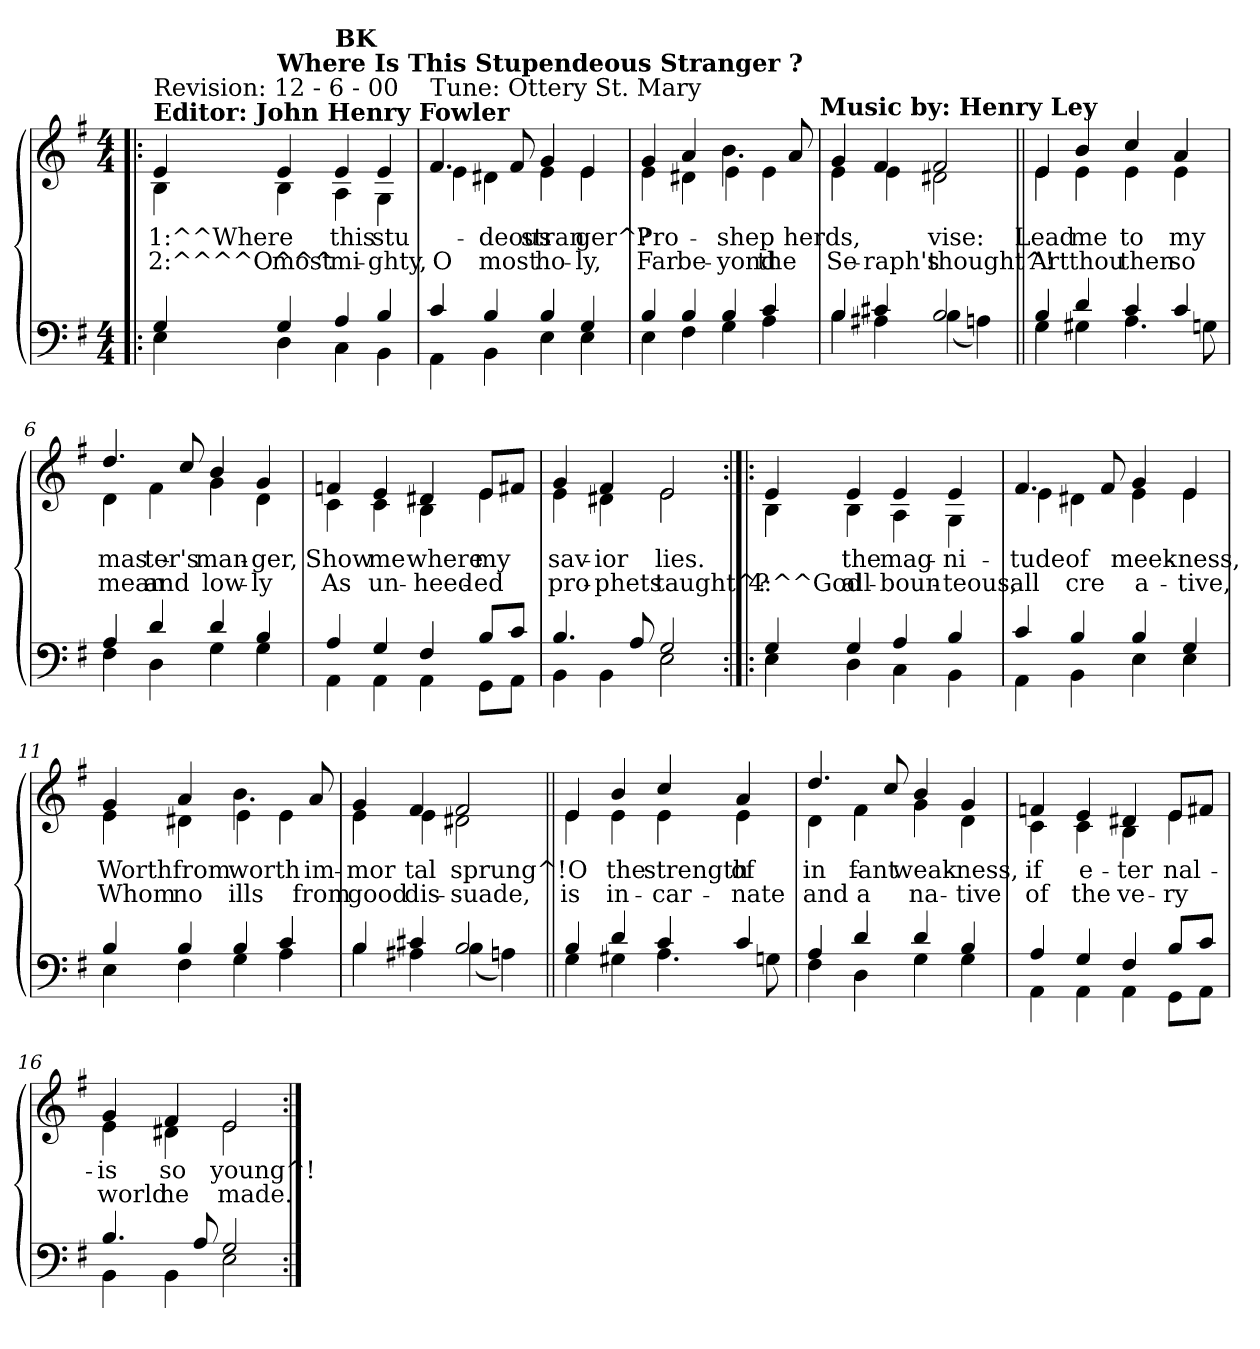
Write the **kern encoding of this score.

**kern	**kern	**text	**text
*part2	*part1	*part1	*part1
*staff2	*staff1	*staff1	*staff1
*clefF4	*clefG2	*	*
*k[f#]	*k[f#]	*	*
*G:	*G:	*	*
*M4/4	*M4/4	*	*
=1!|:	=1!|:	=1!|:	=1!|:
*^	*^	*	*
!	!	!LO:TX:a:B:t=Editor&colon;  John Henry Fowler	!	!	!
!	!	!LO:TX:a:t=Revision&colon;  12 - 6 - 00	!	!	!
!	!	!	!	!LO:LY:b	!LO:LY:b
4G/	4E\	4e/	4B\	1:^^Where	2:^^^^O^^^
!	!	!LO:TX:a:B:t=Where Is This Stupendeous Stranger  ?	!	!	!
!	!	!	!	!LO:LY:b	!LO:LY:b
4G/	4D\	4e/	4B\	.	most
!	!	!LO:TX:a:B:t=BK	!	!	!
!	!	!	!	!LO:LY:b	!LO:LY:b
4A/	4C\	4e/	4A\	this	mi-
!	!	!	!	!LO:LY:b	!LO:LY:b
4B/	4BB\	4e/	4G\	stu-	-ghty,
=2	=2	=2	=2	=2	=2
!	!	!LO:TX:a:t=Tune&colon;  Ottery  St.  Mary	!	!	!
!	!	!	!	!	!LO:LY:b
4c/	4AA\	4.f#/	4e\	.	O
!	!	!	!	!LO:LY:b	!LO:LY:b
4B/	4BB\	.	4d#X\	deous	most
.	.	8f#/	.	.	.
!	!	!	!	!LO:LY:b	!LO:LY:b
4B/	4E\	4g/	4e\	stran	ho-
!	!	!	!	!LO:LY:b	!LO:LY:b
4G/	4E\	4e/	4e\	-ger^?	ly,
=3	=3	=3	=3	=3	=3
!	!	!	!	!LO:LY:b	!LO:LY:b
4B/	4E\	4g/	4e\	Pro-	-Far
!	!	!	!	!LO:LY:b	!LO:LY:b
4B/	4F#\	4a/	4d#X\	.	be-
!	!	!	!	!LO:LY:b	!LO:LY:b
4B/	4G\	4.b\	4e\	shep	-yond
!	!	!	!	!	!LO:LY:b
4c/	4A\	.	4e\	.	the
!	!	!	!	!LO:LY:b	!
.	.	8a/	.	herds,	.
!	!	!LO:TX:a:B:t=Music by&colon;  Henry Ley	!	!	!
=4	=4	=4	=4	=4	=4
!	!	!	!	!LO:LY:b	!LO:LY:b
4B/	4B\	4g/	4e\	.	Se-
!	!	!	!	!	!LO:LY:b
4c#X/	4A#X\	4f#/	4e\	.	-raph's
!	!	!	!	!LO:LY:b	!LO:LY:b
2B/	(>4B\	2f#/	2d#X\	-vise:	thought^!
.	4An\)	.	.	.	.
!!LO:LB:g=z	!!
=5||	=5||	=5||	=5||	=5||	=5||
!	!	!	!	!LO:LY:b	!LO:LY:b
4B/	4G\	4e/	4e\	Lead	Art
!	!	!	!	!LO:LY:b	!LO:LY:b
4d/	4G#X\	4b/	4e\	me	thou
!	!	!	!	!LO:LY:b	!LO:LY:b
4c/	4.A\	4cc/	4e\	to	then
!	!	!	!	!LO:LY:b	!LO:LY:b
4c/	.	4a/	4e\	my	so
.	8Gn\	.	.	.	.
=6	=6	=6	=6	=6	=6
!	!	!	!	!LO:LY:b	!LO:LY:b
4A/	4F#\	4.dd/	4d\	mas-	mean
!	!	!	!	!LO:LY:b	!LO:LY:b
4d/	4D\	.	4f#\	-ter's	and
.	.	8cc/	.	.	.
!	!	!	!	!LO:LY:b	!LO:LY:b
4d/	4G\	4b/	4g\	man-	low-
!	!	!	!	!LO:LY:b	!LO:LY:b
4B/	4G\	4g/	4d\	-ger,	-ly
=7	=7	=7	=7	=7	=7
!	!	!	!	!LO:LY:b	!LO:LY:b
4A/	4AA\	4fn/	4c\	Show	As
!	!	!	!	!LO:LY:b	!LO:LY:b
4G/	4AA\	4e/	4c\	me	un-
!	!	!	!	!LO:LY:b	!LO:LY:b
4F#/	4AA\	4d#X/	4B\	where	-heed-
!	!	!	!	!LO:LY:b	!LO:LY:b
8B/L	8GG\L	8e/L	4e\	my	-ed
8c/J	8AA\J	8f#X/J	.	.	.
=8	=8	=8	=8	=8	=8
!	!	!	!	!LO:LY:b	!LO:LY:b
4.B/	4BB\	4g/	4e\	sav-	pro-
!	!	!	!	!LO:LY:b	!LO:LY:b
.	4BB\	4f#/	4d#X\	-ior	-phets
8A/	.	.	.	.	.
!	!	!	!	!LO:LY:b	!LO:LY:b
2G/	2E\	2e/	2e\	lies.	taught^?
!!LO:LB:g=z	!!
=9:|!|:	=9:|!|:	=9:|!|:	=9:|!|:	=9:|!|:	=9:|!|:
!	!	!	!	!LO:LY:b	!LO:LY:b
4G/	4E\	4e/	4B\	.	4:^^God
!	!	!	!	!LO:LY:b	!LO:LY:b
4G/	4D\	4e/	4B\	the	all-
!	!	!	!	!LO:LY:b	!LO:LY:b
4A/	4C\	4e/	4A\	mag-	-boun-
!	!	!	!	!LO:LY:b	!LO:LY:b
4B/	4BB\	4e/	4G\	-ni-	-teous,
=10	=10	=10	=10	=10	=10
!	!	!	!	!LO:LY:b	!LO:LY:b
4c/	4AA\	4.f#/	4e\	-tude	all
!	!	!	!	!LO:LY:b	!LO:LY:b
4B/	4BB\	.	4d#X\	of	cre
.	.	8f#/	.	.	.
!	!	!	!	!LO:LY:b	!LO:LY:b
4B/	4E\	4g/	4e\	meek-	a-
!	!	!	!	!LO:LY:b	!LO:LY:b
4G/	4E\	4e/	4e\	-ness,	-tive,
=11	=11	=11	=11	=11	=11
!	!	!	!	!LO:LY:b	!LO:LY:b
4B/	4E\	4g/	4e\	-Worth	Whom
!	!	!	!	!LO:LY:b	!LO:LY:b
4B/	4F#\	4a/	4d#X\	from	no
!	!	!	!	!LO:LY:b	!LO:LY:b
4B/	4G\	4.b\	4e\	worth	ills
4c/	4A\	.	4e\	.	.
!	!	!	!	!LO:LY:b	!LO:LY:b
.	.	8a/	.	im-	from
=12	=12	=12	=12	=12	=12
!	!	!	!	!LO:LY:b	!LO:LY:b
4B/	4B\	4g/	4e\	mor	good
!	!	!	!	!LO:LY:b	!LO:LY:b
4c#X/	4A#X\	4f#/	4e\	tal	dis-
!	!	!	!	!LO:LY:b	!LO:LY:b
2B/	(>4B\	2f#/	2d#X\	sprung^!	-suade,
.	4An\)	.	.	.	.
!!LO:LB:g=z	!!
=13||	=13||	=13||	=13||	=13||	=13||
!	!	!	!	!LO:LY:b	!LO:LY:b
4B/	4G\	4e/	4e\	O	is
!	!	!	!	!LO:LY:b	!LO:LY:b
4d/	4G#X\	4b/	4e\	the	in-
!	!	!	!	!LO:LY:b	!LO:LY:b
4c/	4.A\	4cc/	4e\	strength	-car-
!	!	!	!	!LO:LY:b	!LO:LY:b
4c/	.	4a/	4e\	of	-nate
.	8Gn\	.	.	.	.
=14	=14	=14	=14	=14	=14
!	!	!	!	!LO:LY:b	!LO:LY:b
4A/	4F#\	4.dd/	4d\	in-	and
!	!	!	!	!LO:LY:b	!LO:LY:b
4d/	4D\	.	4f#\	-fant	a
.	.	8cc/	.	.	.
!	!	!	!	!LO:LY:b	!LO:LY:b
4d/	4G\	4b/	4g\	weak-	na-
!	!	!	!	!LO:LY:b	!LO:LY:b
4B/	4G\	4g/	4d\	-ness,	-tive
=15	=15	=15	=15	=15	=15
!	!	!	!	!LO:LY:b	!LO:LY:b
4A/	4AA\	4fn/	4c\	if	of
!	!	!	!	!LO:LY:b	!LO:LY:b
4G/	4AA\	4e/	4c\	e-	the
!	!	!	!	!LO:LY:b	!LO:LY:b
4F#/	4AA\	4d#X/	4B\	-ter	ve-
!	!	!	!	!LO:LY:b	!LO:LY:b
8B/L	8GG\L	8e/L	4e\	nal-	-ry
8c/J	8AA\J	8f#X/J	.	.	.
=16	=16	=16	=16	=16	=16
!	!	!	!	!LO:LY:b	!LO:LY:b
4.B/	4BB\	4g/	4e\	-is	world
!	!	!	!	!LO:LY:b	!LO:LY:b
.	4BB\	4f#/	4d#X\	so	he
8A/	.	.	.	.	.
!	!	!	!	!LO:LY:b	!LO:LY:b
2G/	2E\	2e/	2e\	young^!	made.
*v	*v	*	*	*	*
*	*v	*v	*	*
=:|!	=:|!	=:|!	=:|!
*-	*-	*-	*-
